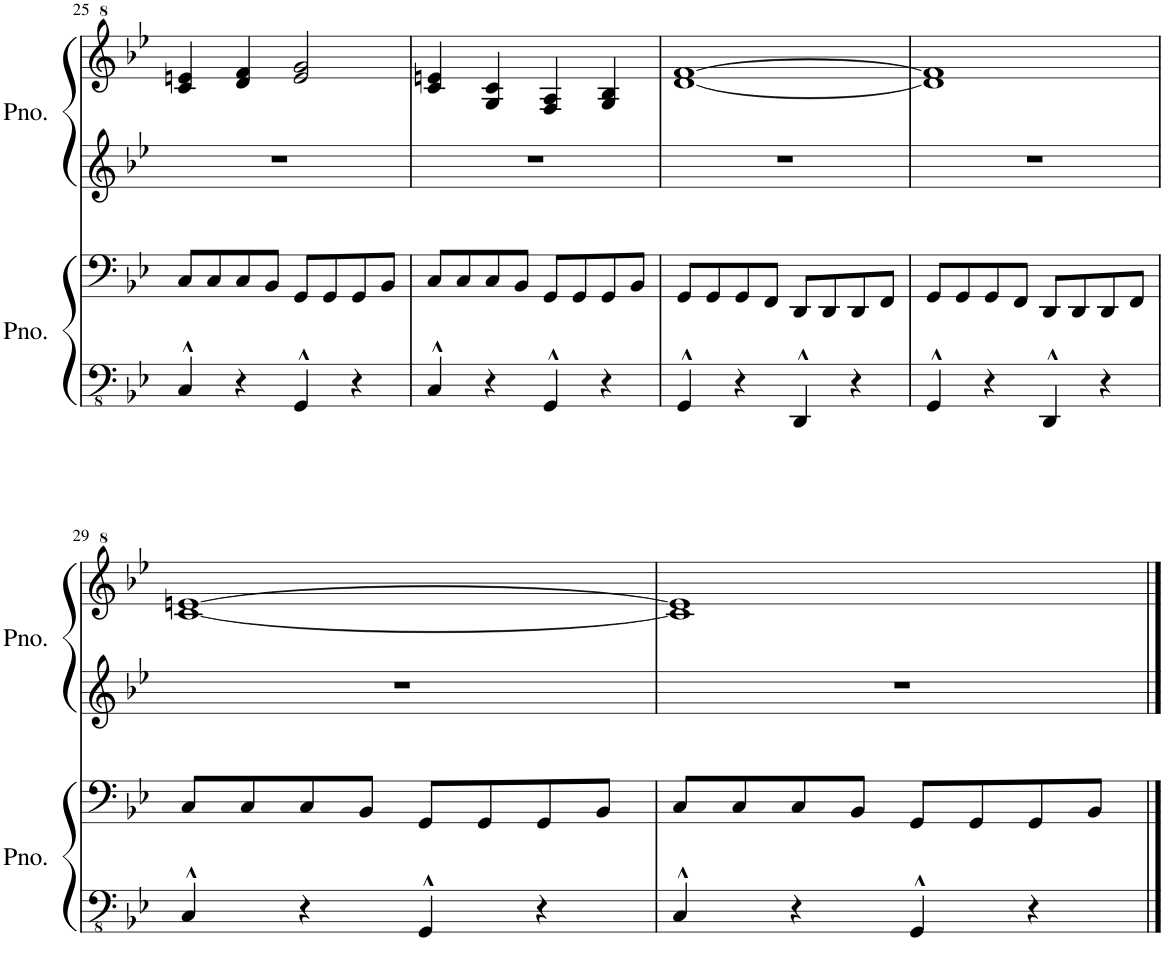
**kern	**kern	**kern	**kern
*part2	*part2	*part1	*part1
*staff4	*staff3	*staff2	*staff1
*I"Piano	*	*I"Piano	*
*I'Pno.	*	*I'Pno.	*
!!LO:PB:g=z
*clefFv4	*clefF4	*clefG2	*clefG^2
*k[b-e-]	*k[b-e-]	*k[b-e-]	*k[b-e-]
*M4/4	*M4/4	*M4/4	*M4/4
=25	=25	=25	=25
4CC^^/	8C/L	1r	4cc/ 4een/
.	8C/	.	.
4r	8C/	.	4dd/ 4ff/
.	8BB-/J	.	.
4GGG^^/	8GG/L	.	2ee/ 2gg/
.	8GG/	.	.
4r	8GG/	.	.
.	8BB-/J	.	.
=26	=26	=26	=26
4CC^^/	8C/L	1r	4cc/ 4een/
.	8C/	.	.
4r	8C/	.	4g/ 4cc/
.	8BB-/J	.	.
4GGG^^/	8GG/L	.	4f/ 4a/
.	8GG/	.	.
4r	8GG/	.	4g/ 4b-/
.	8BB-/J	.	.
=27	=27	=27	=27
4GGG^^/	8GG/L	1r	[1dd [1ff
.	8GG/	.	.
4r	8GG/	.	.
.	8FF/J	.	.
4DDD^^/	8DD/L	.	.
.	8DD/	.	.
4r	8DD/	.	.
.	8FF/J	.	.
=28	=28	=28	=28
4GGG^^/	8GG/L	1r	1dd] 1ff]
.	8GG/	.	.
4r	8GG/	.	.
.	8FF/J	.	.
4DDD^^/	8DD/L	.	.
.	8DD/	.	.
4r	8DD/	.	.
.	8FF/J	.	.
!!LO:LB:g=z
=29	=29	=29	=29
4CC^^/	8C/L	1r	[1cc [1een
.	8C/	.	.
4r	8C/	.	.
.	8BB-/J	.	.
4GGG^^/	8GG/L	.	.
.	8GG/	.	.
4r	8GG/	.	.
.	8BB-/J	.	.
=30	=30	=30	=30
4CC^^/	8C/L	1r	1cc] 1ee]
.	8C/	.	.
4r	8C/	.	.
.	8BB-/J	.	.
4GGG^^/	8GG/L	.	.
.	8GG/	.	.
4r	8GG/	.	.
.	8BB-/J	.	.
==	==	==	==
*-	*-	*-	*-
